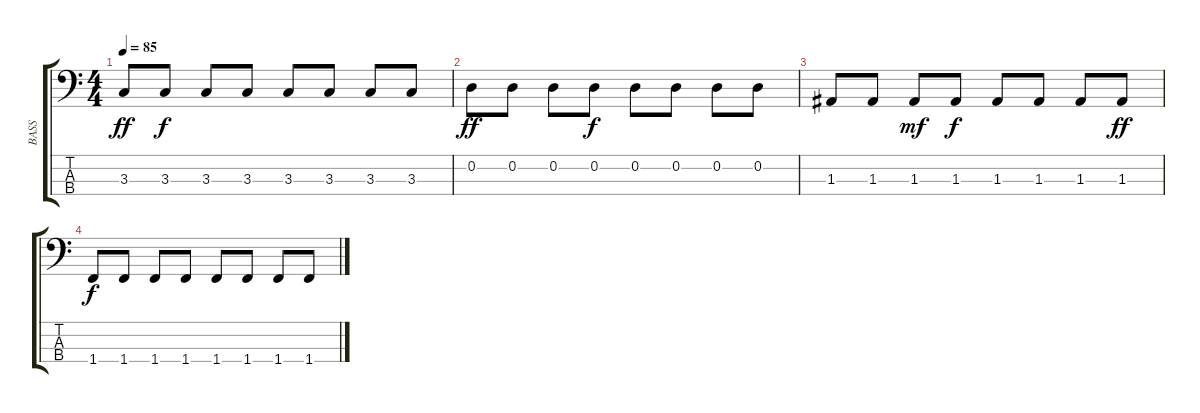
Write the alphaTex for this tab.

\track ("BASS    " "BASS    ") {instrument electricbassfinger}
\staff {score tabs}
\tuning (G2 D2 A1 E1) {hide}
\ts (4 4)
\tempo 85
\clef f4
\ks c
3.3.8{dy ff} 3.3.8{dy f} 3.3.8 3.3.8 3.3.8 3.3.8 3.3.8 3.3.8 |
0.2.8{dy ff} 0.2.8 0.2.8 0.2.8{dy f} 0.2.8 0.2.8 0.2.8 0.2.8 |
1.3.8{volume 0} 1.3.8 1.3.8{dy mf} 1.3.8{dy f} 1.3.8 1.3.8 1.3.8 1.3.8{dy ff} |
1.4.8{dy f} 1.4.8 1.4.8 1.4.8 1.4.8 1.4.8 1.4.8 1.4.8
